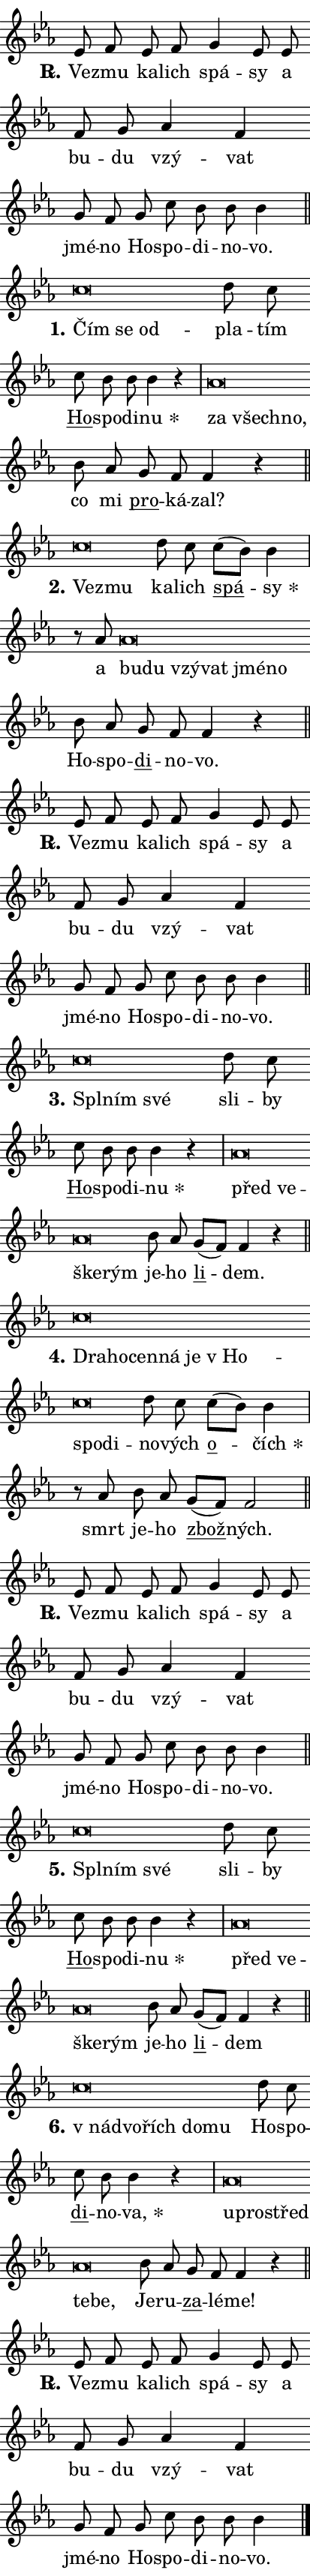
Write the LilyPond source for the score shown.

\version "2.24.0"
\header { tagline = "" }
\paper {
  indent = 0\cm
  top-margin = 0\cm
  right-margin = 0\cm
  bottom-margin = 0\cm
  left-margin = 0\cm
  paper-width = 7\cm
  page-breaking = #ly:one-page-breaking
  system-system-spacing.basic-distance = #11
  score-system-spacing.basic-distance = #11
  ragged-last = ##f
}


%% Author: Thomas Morley
%% https://lists.gnu.org/archive/html/lilypond-user/2020-05/msg00002.html
#(define (line-position grob)
"Returns position of @var[grob} in current system:
   @code{'start}, if at first time-step
   @code{'end}, if at last time-step
   @code{'middle} otherwise
"
  (let* ((col (ly:item-get-column grob))
         (ln (ly:grob-object col 'left-neighbor))
         (rn (ly:grob-object col 'right-neighbor))
         (col-to-check-left (if (ly:grob? ln) ln col))
         (col-to-check-right (if (ly:grob? rn) rn col))
         (break-dir-left
           (and
             (ly:grob-property col-to-check-left 'non-musical #f)
             (ly:item-break-dir col-to-check-left)))
         (break-dir-right
           (and
             (ly:grob-property col-to-check-right 'non-musical #f)
             (ly:item-break-dir col-to-check-right))))
        (cond ((eqv? 1 break-dir-left) 'start)
              ((eqv? -1 break-dir-right) 'end)
              (else 'middle))))

#(define (tranparent-at-line-position vctor)
  (lambda (grob)
  "Relying on @code{line-position} select the relevant enry from @var{vctor}.
Used to determine transparency,"
    (case (line-position grob)
      ((end) (not (vector-ref vctor 0)))
      ((middle) (not (vector-ref vctor 1)))
      ((start) (not (vector-ref vctor 2))))))

noteHeadBreakVisibility =
#(define-music-function (break-visibility)(vector?)
"Makes @code{NoteHead}s transparent relying on @var{break-visibility}"
#{
  \override NoteHead.transparent =
    #(tranparent-at-line-position break-visibility)
#})

#(define delete-ledgers-for-transparent-note-heads
  (lambda (grob)
    "Reads whether a @code{NoteHead} is transparent.
If so this @code{NoteHead} is removed from @code{'note-heads} from
@var{grob}, which is supposed to be @code{LedgerLineSpanner}.
As a result ledgers are not printed for this @code{NoteHead}"
    (let* ((nhds-array (ly:grob-object grob 'note-heads))
           (nhds-list
             (if (ly:grob-array? nhds-array)
                 (ly:grob-array->list nhds-array)
                 '()))
           ;; Relies on the transparent-property being done before
           ;; Staff.LedgerLineSpanner.after-line-breaking is executed.
           ;; This is fragile ...
           (to-keep
             (remove
               (lambda (nhd)
                 (ly:grob-property nhd 'transparent #f))
               nhds-list)))
      ;; TODO find a better method to iterate over grob-arrays, similiar
      ;; to filter/remove etc for lists
      ;; For now rebuilt from scratch
      (set! (ly:grob-object grob 'note-heads)  '())
      (for-each
        (lambda (nhd)
          (ly:pointer-group-interface::add-grob grob 'note-heads nhd))
        to-keep))))

hideNotes = {
  \noteHeadBreakVisibility #begin-of-line-visible
}
unHideNotes = {
  \noteHeadBreakVisibility #all-visible
}

% work-around for resetting accidentals
% https://lilypond.org/doc/v2.23/Documentation/notation/displaying-rhythms#unmetered-music
cadenzaMeasure = {
  \cadenzaOff
  \partial 1024 s1024
  \cadenzaOn
}

#(define-markup-command (accent layout props text) (markup?)
  "Underline accented syllable"
  (interpret-markup layout props
    #{\markup \override #'(offset . 4.3) \underline { #text }#}))

responsum = \markup \concat {
  "R" \hspace #-1.05 \path #0.1 #'((moveto 0 0.07) (lineto 0.9 0.8)) \hspace #0.05 "."
}

\layout {
    \context {
        \Staff
        \remove "Time_signature_engraver"
        \override LedgerLineSpanner.after-line-breaking = #delete-ledgers-for-transparent-note-heads
    }
    \context {
        \Voice {
            \override NoteHead.output-attributes = #'((class . "notehead"))
            \override Hairpin.height = #0.55
        }
    }
    \context {
        \Lyrics {
            \override StanzaNumber.output-attributes = #'((class . "stanzanumber"))
            \override LyricSpace.minimum-distance = #0.9
            \override LyricText.font-name = #"TeX Gyre Schola"
            \override LyricText.font-size = 1
            \override StanzaNumber.font-name = #"TeX Gyre Schola Bold"
            \override StanzaNumber.font-size = 1
        }
    }
}

% magnetic-lyrics.ily
%
%   written by
%     Jean Abou Samra <jean@abou-samra.fr>
%     Werner Lemberg <wl@gnu.org>
%
%   adapted by
%     Jiri Hon <jiri.hon@gmail.com>
%
% Version 2022-Apr-15

% https://www.mail-archive.com/lilypond-user@gnu.org/msg149350.html

#(define (Left_hyphen_pointer_engraver context)
   "Collect syllable-hyphen-syllable occurrences in lyrics and store
them in properties.  This engraver only looks to the left.  For
example, if the lyrics input is @code{foo -- bar}, it does the
following.

@itemize @bullet
@item
Set the @code{text} property of the @code{LyricHyphen} grob between
@q{foo} and @q{bar} to @code{foo}.

@item
Set the @code{left-hyphen} property of the @code{LyricText} grob with
text @q{foo} to the @code{LyricHyphen} grob between @q{foo} and
@q{bar}.
@end itemize

Use this auxiliary engraver in combination with the
@code{lyric-@/text::@/apply-@/magnetic-@/offset!} hook."
   (let ((hyphen #f)
         (text #f))
     (make-engraver
      (acknowledgers
       ((lyric-syllable-interface engraver grob source-engraver)
        (set! text grob)))
      (end-acknowledgers
       ((lyric-hyphen-interface engraver grob source-engraver)
        ;(when (not (grob::has-interface grob 'lyric-space-interface))
          (set! hyphen grob)));)
      ((stop-translation-timestep engraver)
       (when (and text hyphen)
         (ly:grob-set-object! text 'left-hyphen hyphen))
       (set! text #f)
       (set! hyphen #f)))))

#(define (lyric-text::apply-magnetic-offset! grob)
   "If the space between two syllables is less than the value in
property @code{LyricText@/.details@/.squash-threshold}, move the right
syllable to the left so that it gets concatenated with the left
syllable.

Use this function as a hook for
@code{LyricText@/.after-@/line-@/breaking} if the
@code{Left_@/hyphen_@/pointer_@/engraver} is active."
   (let ((hyphen (ly:grob-object grob 'left-hyphen #f)))
     (when hyphen
       (let ((left-text (ly:spanner-bound hyphen LEFT)))
         (when (grob::has-interface left-text 'lyric-syllable-interface)
           (let* ((common (ly:grob-common-refpoint grob left-text X))
                  (this-x-ext (ly:grob-extent grob common X))
                  (left-x-ext
                   (begin
                     ;; Trigger magnetism for left-text.
                     (ly:grob-property left-text 'after-line-breaking)
                     (ly:grob-extent left-text common X)))
                  ;; `delta` is the gap width between two syllables.
                  (delta (- (interval-start this-x-ext)
                            (interval-end left-x-ext)))
                  (details (ly:grob-property grob 'details))
                  (threshold (assoc-get 'squash-threshold details 0.2)))
             (when (< delta threshold)
               (let* (;; We have to manipulate the input text so that
                      ;; ligatures crossing syllable boundaries are not
                      ;; disabled.  For languages based on the Latin
                      ;; script this is essentially a beautification.
                      ;; However, for non-Western scripts it can be a
                      ;; necessity.
                      (lt (ly:grob-property left-text 'text))
                      (rt (ly:grob-property grob 'text))
                      (is-space (grob::has-interface hyphen 'lyric-space-interface))
                      (space (if is-space " " ""))
                      (space-markup (grob-interpret-markup grob " "))
                      (space-size (interval-length (ly:stencil-extent space-markup X)))
                      (extra-delta (if is-space space-size 0))
                      ;; Append new syllable.
                      (ltrt-space (if (and (string? lt) (string? rt))
                                (string-append lt space rt)
                                (make-concat-markup (list lt space rt))))
                      ;; Right-align `ltrt` to the right side.
                      (ltrt-space-markup (grob-interpret-markup
                               grob
                               (make-translate-markup
                                (cons (interval-length this-x-ext) 0)
                                (make-right-align-markup ltrt-space)))))
                 (begin
                   ;; Don't print `left-text`.
                   (ly:grob-set-property! left-text 'stencil #f)
                   ;; Set text and stencil (which holds all collected
                   ;; syllables so far) and shift it to the left.
                   (ly:grob-set-property! grob 'text ltrt-space)
                   (ly:grob-set-property! grob 'stencil ltrt-space-markup)
                   (ly:grob-translate-axis! grob (- (- delta extra-delta)) X))))))))))


#(define (lyric-hyphen::displace-bounds-first grob)
   ;; Make very sure this callback isn't triggered too early.
   (let ((left (ly:spanner-bound grob LEFT))
         (right (ly:spanner-bound grob RIGHT)))
     (ly:grob-property left 'after-line-breaking)
     (ly:grob-property right 'after-line-breaking)
     (ly:lyric-hyphen::print grob)))

squashThreshold = #0.4

\layout {
  \context {
    \Lyrics
    \consists #Left_hyphen_pointer_engraver
    \override LyricText.after-line-breaking =
      #lyric-text::apply-magnetic-offset!
    \override LyricHyphen.stencil = #lyric-hyphen::displace-bounds-first
    \override LyricText.details.squash-threshold = \squashThreshold
    \override LyricHyphen.minimum-distance = 0
    \override LyricHyphen.minimum-length = \squashThreshold
  }
}

squash = \override LyricText.details.squash-threshold = 9999
unSquash = \override LyricText.details.squash-threshold = \squashThreshold

left = \override LyricText.self-alignment-X = #LEFT
unLeft = \revert LyricText.self-alignment-X

starOffset = #(lambda (grob) 
                (let ((x_offset (ly:self-alignment-interface::aligned-on-x-parent grob)))
                  (if (= x_offset 0) 0 (+ x_offset 1.2))))

star = #(define-music-function (syllable)(string?)
"Append star separator at the end of a syllable"
#{
  \once \override LyricText.X-offset = #starOffset
  \lyricmode { \markup {
    #syllable
    \override #'((font-name . "TeX Gyre Schola Bold")) \hspace #0.2 \lower #0.65 \larger "*"
  } }
#})

starAccent = #(define-music-function (syllable)(string?)
"Append star separator at the end of a syllable and make accent"
#{
  \once \override LyricText.X-offset = #starOffset
  \lyricmode { \markup {
    \accent #syllable
    \override #'((font-name . "TeX Gyre Schola Bold")) \hspace #0.2 \lower #0.65 \larger "*"
  } }
#})

breath = #(define-music-function (syllable)(string?)
"Append breathing indicator at the end of a syllable"
#{
  \lyricmode { \markup { #syllable "+" } }
#})

optionalBreath = #(define-music-function (syllable)(string?)
"Append optional breathing indicator at the end of a syllable"
#{
  \lyricmode { \markup { #syllable "(+)" } }
#})


\score {
    <<
        \new Voice = "melody" { \cadenzaOn \key es \major \relative { es'8 f es f g4 es8 es \bar "" f g \bar "" as4 f \bar "" g8 f g c bes bes bes4 \cadenzaMeasure \bar "||" \break } }
        \new Lyrics \lyricsto "melody" { \lyricmode { \set stanza = \responsum
Ve -- zmu ka -- lich spá -- sy a bu -- du vzý -- vat jmé -- no Ho -- spo -- di -- no -- vo. } }
    >>
    \layout {}
}

\score {
    <<
        \new Voice = "melody" { \cadenzaOn \key es \major \relative { c''\breve*1/16 \hideNotes \breve*1/16 \breve*1/16 \bar "" \unHideNotes d8 c \bar "" c bes bes bes4 r \cadenzaMeasure \bar "|" as\breve*1/16 \hideNotes \breve*1/16 \breve*1/16 \bar "" \unHideNotes bes8 as \bar "" g f f4 r \cadenzaMeasure \bar "||" \break } }
        \new Lyrics \lyricsto "melody" { \lyricmode { \set stanza = "1."
\left Čím \squash se od -- \unLeft \unSquash pla -- tím \markup \accent Ho -- spo -- di -- \star nu \left za \squash všech -- no, \unLeft \unSquash co mi \markup \accent pro -- ká -- zal? } }
    >>
    \layout {}
}

\score {
    <<
        \new Voice = "melody" { \cadenzaOn \key es \major \relative { c''\breve*1/16 \hideNotes \breve*1/16 \bar "" \unHideNotes d8 c \bar "" c[( bes)] bes4 \cadenzaMeasure \bar "|" r8 as8 as\breve*1/16 \hideNotes \breve*1/16 \bar "" \breve*1/16 \bar "" \breve*1/16 \bar "" \breve*1/16 \breve*1/16 \bar "" \unHideNotes bes8 as \bar "" g f f4 r \cadenzaMeasure \bar "||" \break } }
        \new Lyrics \lyricsto "melody" { \lyricmode { \set stanza = "2."
\left Ve -- \squash zmu \unLeft \unSquash ka -- lich \markup \accent spá -- \star sy a \left bu -- \squash du vzý -- vat jmé -- no \unLeft \unSquash Ho -- spo -- \markup \accent di -- no -- vo. } }
    >>
    \layout {}
}

\score {
    <<
        \new Voice = "melody" { \cadenzaOn \key es \major \relative { es'8 f es f g4 es8 es \bar "" f g \bar "" as4 f \bar "" g8 f g c bes bes bes4 \cadenzaMeasure \bar "||" \break } }
        \new Lyrics \lyricsto "melody" { \lyricmode { \set stanza = \responsum
Ve -- zmu ka -- lich spá -- sy a bu -- du vzý -- vat jmé -- no Ho -- spo -- di -- no -- vo. } }
    >>
    \layout {}
}

\score {
    <<
        \new Voice = "melody" { \cadenzaOn \key es \major \relative { c''\breve*1/16 \hideNotes \breve*1/16 \breve*1/16 \bar "" \unHideNotes d8 c \bar "" c bes bes bes4 r \cadenzaMeasure \bar "|" as\breve*1/16 \hideNotes \breve*1/16 \bar "" \breve*1/16 \breve*1/16 \bar "" \unHideNotes bes8 as \bar "" g[( f)] f4 r \cadenzaMeasure \bar "||" \break } }
        \new Lyrics \lyricsto "melody" { \lyricmode { \set stanza = "3."
\left Spl -- \squash ním své \unLeft \unSquash sli -- by \markup \accent Ho -- spo -- di -- \star nu \left před \squash ve -- ške -- rým \unLeft \unSquash je -- ho \markup \accent li -- dem. } }
    >>
    \layout {}
}

\score {
    <<
        \new Voice = "melody" { \cadenzaOn \key es \major \relative { c''\breve*1/16 \hideNotes \breve*1/16 \bar "" \breve*1/16 \bar "" \breve*1/16 \bar "" \breve*1/16 \bar "" \breve*1/16 \bar "" \breve*1/16 \breve*1/16 \bar "" \unHideNotes d8 c \bar "" c[( bes)] bes4 \cadenzaMeasure \bar "|" r8 as8 bes8 as \bar "" g[( f)] f2 \cadenzaMeasure \bar "||" \break } }
        \new Lyrics \lyricsto "melody" { \lyricmode { \set stanza = "4."
\left Dra -- \squash ho -- cen -- ná je "v Ho" -- spo -- di -- \unLeft \unSquash no -- vých \markup \accent o -- \star čích smrt je -- ho \markup \accent zbož -- ných. } }
    >>
    \layout {}
}

\score {
    <<
        \new Voice = "melody" { \cadenzaOn \key es \major \relative { es'8 f es f g4 es8 es \bar "" f g \bar "" as4 f \bar "" g8 f g c bes bes bes4 \cadenzaMeasure \bar "||" \break } }
        \new Lyrics \lyricsto "melody" { \lyricmode { \set stanza = \responsum
Ve -- zmu ka -- lich spá -- sy a bu -- du vzý -- vat jmé -- no Ho -- spo -- di -- no -- vo. } }
    >>
    \layout {}
}

\score {
    <<
        \new Voice = "melody" { \cadenzaOn \key es \major \relative { c''\breve*1/16 \hideNotes \breve*1/16 \breve*1/16 \bar "" \unHideNotes d8 c \bar "" c bes bes bes4 r \cadenzaMeasure \bar "|" as\breve*1/16 \hideNotes \breve*1/16 \bar "" \breve*1/16 \breve*1/16 \bar "" \unHideNotes bes8 as \bar "" g[( f)] f4 r \cadenzaMeasure \bar "||" \break } }
        \new Lyrics \lyricsto "melody" { \lyricmode { \set stanza = "5."
\left Spl -- \squash ním své \unLeft \unSquash sli -- by \markup \accent Ho -- spo -- di -- \star nu \left před \squash ve -- ške -- rým \unLeft \unSquash je -- ho \markup \accent li -- dem } }
    >>
    \layout {}
}

\score {
    <<
        \new Voice = "melody" { \cadenzaOn \key es \major \relative { c''\breve*1/16 \hideNotes \breve*1/16 \bar "" \breve*1/16 \bar "" \breve*1/16 \breve*1/16 \bar "" \unHideNotes d8 c \bar "" c bes bes4 r \cadenzaMeasure \bar "|" as\breve*1/16 \hideNotes \breve*1/16 \bar "" \breve*1/16 \breve*1/16 \bar "" \unHideNotes bes8 as \bar "" g f f4 r \cadenzaMeasure \bar "||" \break } }
        \new Lyrics \lyricsto "melody" { \lyricmode { \set stanza = "6."
\left "v ná" -- \squash dvo -- řích do -- mu \unLeft \unSquash Ho -- spo -- \markup \accent di -- no -- \star va, \left upro -- \squash střed te -- be, \unLeft \unSquash Je -- ru -- \markup \accent za -- lé -- me! } }
    >>
    \layout {}
}

\score {
    <<
        \new Voice = "melody" { \cadenzaOn \key es \major \relative { es'8 f es f g4 es8 es \bar "" f g \bar "" as4 f \bar "" g8 f g c bes bes bes4 \cadenzaMeasure \bar "||" \break } \bar "|." }
        \new Lyrics \lyricsto "melody" { \lyricmode { \set stanza = \responsum
Ve -- zmu ka -- lich spá -- sy a bu -- du vzý -- vat jmé -- no Ho -- spo -- di -- no -- vo. } }
    >>
    \layout {}
}
